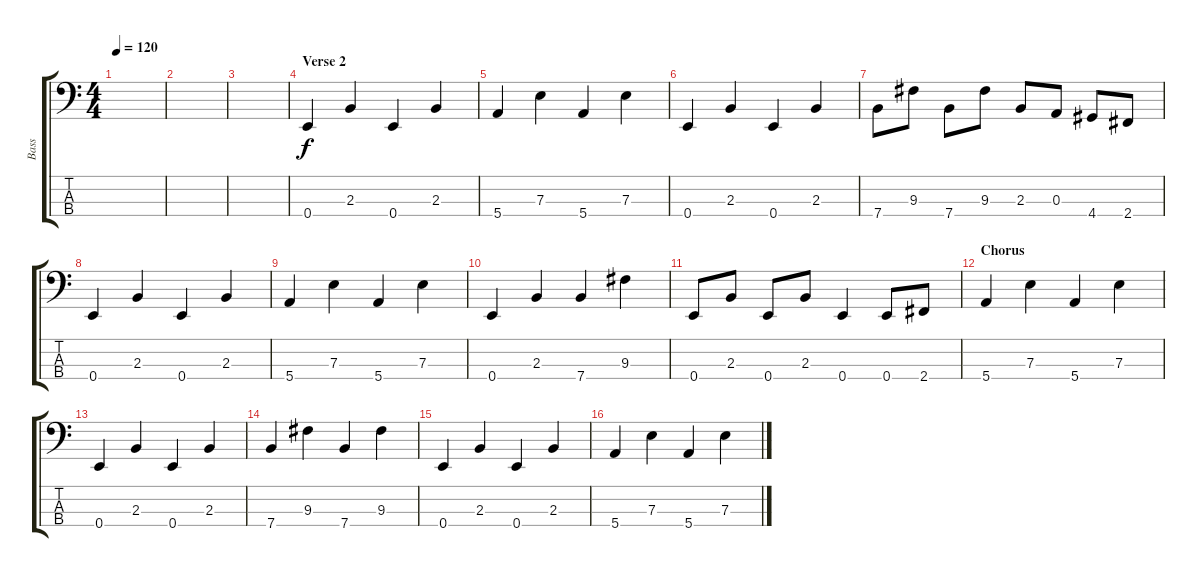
\track ("Bass" "Bass") {instrument electricbasspick}
\staff {score tabs}
\tuning (G2 D2 A1 E1) {hide}
\ts (4 4)
\tempo 120
\clef f4
\ks c
|
|
|
\section ("" "Verse 2")
0.4.4 2.3.4 0.4.4 2.3.4 |
5.4.4 7.3.4 5.4.4 7.3.4 |
0.4.4 2.3.4 0.4.4 2.3.4 |
7.4.8 9.3.8 7.4.8 9.3.8 2.3.8 0.3.8 4.4.8 2.4.8 |
0.4.4 2.3.4 0.4.4 2.3.4 |
5.4.4 7.3.4 5.4.4 7.3.4 |
0.4.4 2.3.4 7.4.4 9.3.4 |
0.4.8 2.3.8 0.4.8 2.3.8 0.4.4 0.4.8 2.4.8 |
\section ("" "Chorus")
5.4.4 7.3.4 5.4.4 7.3.4 |
0.4.4 2.3.4 0.4.4 2.3.4 |
7.4.4 9.3.4 7.4.4 9.3.4 |
0.4.4 2.3.4 0.4.4 2.3.4 |
5.4.4 7.3.4 5.4.4 7.3.4
